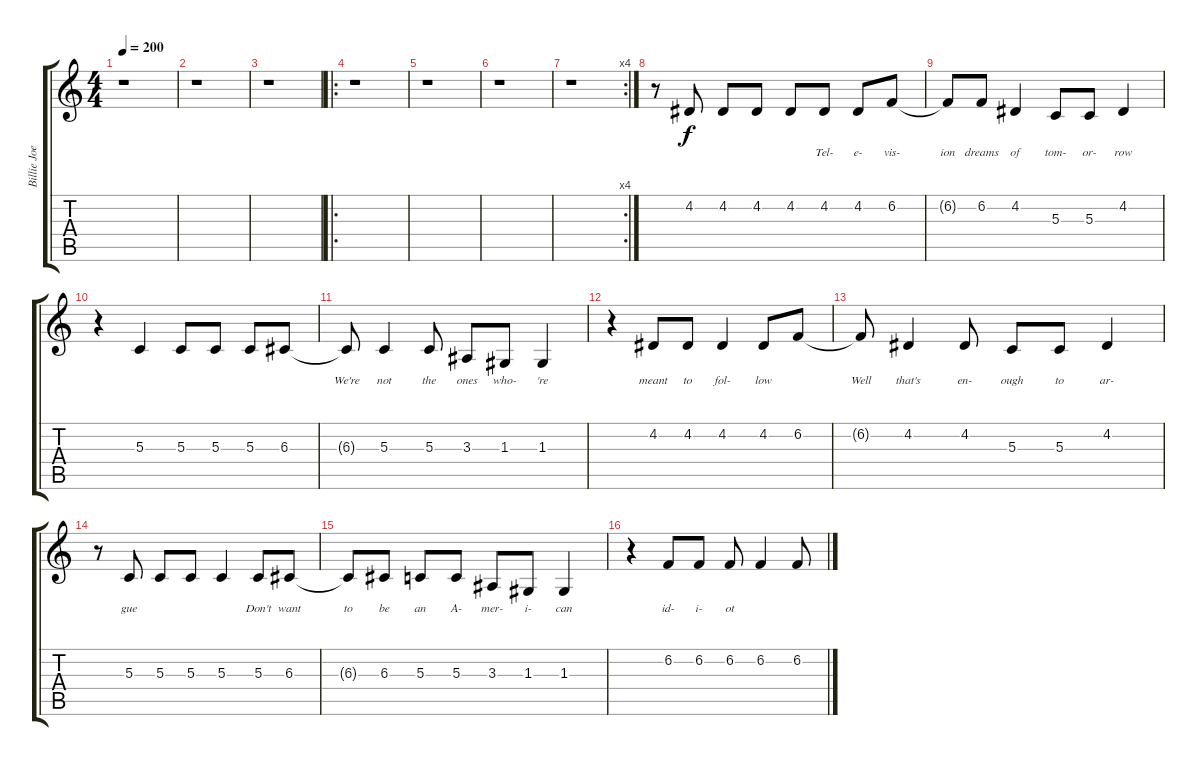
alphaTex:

\track ("Billie Joe Vocals" "Billie Joe") {instrument acousticgrandpiano}
\staff {score tabs}
\tuning (E4 B3 G3 D3 A2 E2) {hide}
\ts (4 4)
\tempo 200
\clef g2
\ks c
r.1{dy f} |
r.1 |
r.1 |
\ro
r.1 |
r.1 |
r.1 |
\rc 4
r.1 |
r.8 4.2.8{lyrics (0 "") lyrics (1 "") lyrics (2 "") lyrics (3 "") lyrics (4 "")} 4.2.8{lyrics (0 "") lyrics (1 "") lyrics (2 "") lyrics (3 "") lyrics (4 "")} 4.2.8{lyrics (0 "") lyrics (1 "") lyrics (2 "") lyrics (3 "") lyrics (4 "")} 4.2.8{lyrics (0 "") lyrics (1 "") lyrics (2 "") lyrics (3 "") lyrics (4 "")} 4.2.8{lyrics (0 "Tel-") lyrics (1 "") lyrics (2 "") lyrics (3 "") lyrics (4 "")} 4.2.8{lyrics (0 "e-") lyrics (1 "") lyrics (2 "") lyrics (3 "") lyrics (4 "")} 6.2.8{lyrics (0 "vis-") lyrics (1 "") lyrics (2 "") lyrics (3 "") lyrics (4 "")} |
6.2{t}.8{lyrics (0 "ion") lyrics (1 "") lyrics (2 "") lyrics (3 "") lyrics (4 "")} 6.2.8{lyrics (0 "dreams") lyrics (1 "") lyrics (2 "") lyrics (3 "") lyrics (4 "")} 4.2.4{lyrics (0 "of") lyrics (1 "") lyrics (2 "") lyrics (3 "") lyrics (4 "")} 5.3.8{lyrics (0 "tom-") lyrics (1 "") lyrics (2 "") lyrics (3 "") lyrics (4 "")} 5.3.8{lyrics (0 "or-") lyrics (1 "") lyrics (2 "") lyrics (3 "") lyrics (4 "")} 4.2.4{lyrics (0 "row") lyrics (1 "") lyrics (2 "") lyrics (3 "") lyrics (4 "")} |
r.4 5.3.4{lyrics (0 "") lyrics (1 "") lyrics (2 "") lyrics (3 "") lyrics (4 "")} 5.3.8{lyrics (0 "") lyrics (1 "") lyrics (2 "") lyrics (3 "") lyrics (4 "")} 5.3.8{lyrics (0 "") lyrics (1 "") lyrics (2 "") lyrics (3 "") lyrics (4 "")} 5.3.8{lyrics (0 "") lyrics (1 "") lyrics (2 "") lyrics (3 "") lyrics (4 "")} 6.3.8{lyrics (0 "") lyrics (1 "") lyrics (2 "") lyrics (3 "") lyrics (4 "")} |
6.3{t}.8{lyrics (0 "We're") lyrics (1 "") lyrics (2 "") lyrics (3 "") lyrics (4 "")} 5.3.4{lyrics (0 "not") lyrics (1 "") lyrics (2 "") lyrics (3 "") lyrics (4 "")} 5.3.8{lyrics (0 "the") lyrics (1 "") lyrics (2 "") lyrics (3 "") lyrics (4 "")} 3.3.8{lyrics (0 "ones") lyrics (1 "") lyrics (2 "") lyrics (3 "") lyrics (4 "")} 1.3.8{lyrics (0 "who-") lyrics (1 "") lyrics (2 "") lyrics (3 "") lyrics (4 "")} 1.3.4{lyrics (0 "'re") lyrics (1 "") lyrics (2 "") lyrics (3 "") lyrics (4 "")} |
r.4 4.2.8{lyrics (0 "meant") lyrics (1 "") lyrics (2 "") lyrics (3 "") lyrics (4 "")} 4.2.8{lyrics (0 "to") lyrics (1 "") lyrics (2 "") lyrics (3 "") lyrics (4 "")} 4.2.4{lyrics (0 "fol-") lyrics (1 "") lyrics (2 "") lyrics (3 "") lyrics (4 "")} 4.2.8{lyrics (0 "low") lyrics (1 "") lyrics (2 "") lyrics (3 "") lyrics (4 "")} 6.2.8{lyrics (0 "") lyrics (1 "") lyrics (2 "") lyrics (3 "") lyrics (4 "")} |
6.2{t}.8{lyrics (0 "Well") lyrics (1 "") lyrics (2 "") lyrics (3 "") lyrics (4 "")} 4.2.4{lyrics (0 "that's") lyrics (1 "") lyrics (2 "") lyrics (3 "") lyrics (4 "")} 4.2.8{lyrics (0 "en-") lyrics (1 "") lyrics (2 "") lyrics (3 "") lyrics (4 "")} 5.3.8{lyrics (0 "ough") lyrics (1 "") lyrics (2 "") lyrics (3 "") lyrics (4 "")} 5.3.8{lyrics (0 "to") lyrics (1 "") lyrics (2 "") lyrics (3 "") lyrics (4 "")} 4.2.4{lyrics (0 "ar-") lyrics (1 "") lyrics (2 "") lyrics (3 "") lyrics (4 "")} |
r.8 5.3.8{lyrics (0 "gue") lyrics (1 "") lyrics (2 "") lyrics (3 "") lyrics (4 "")} 5.3.8{lyrics (0 "") lyrics (1 "") lyrics (2 "") lyrics (3 "") lyrics (4 "")} 5.3.8{lyrics (0 "") lyrics (1 "") lyrics (2 "") lyrics (3 "") lyrics (4 "")} 5.3.4{lyrics (0 "") lyrics (1 "") lyrics (2 "") lyrics (3 "") lyrics (4 "")} 5.3.8{lyrics (0 "Don't") lyrics (1 "") lyrics (2 "") lyrics (3 "") lyrics (4 "")} 6.3.8{lyrics (0 "want") lyrics (1 "") lyrics (2 "") lyrics (3 "") lyrics (4 "")} |
6.3{t}.8{lyrics (0 "to") lyrics (1 "") lyrics (2 "") lyrics (3 "") lyrics (4 "")} 6.3.8{lyrics (0 "be") lyrics (1 "") lyrics (2 "") lyrics (3 "") lyrics (4 "")} 5.3.8{lyrics (0 "an") lyrics (1 "") lyrics (2 "") lyrics (3 "") lyrics (4 "")} 5.3.8{lyrics (0 "A-") lyrics (1 "") lyrics (2 "") lyrics (3 "") lyrics (4 "")} 3.3.8{lyrics (0 "mer-") lyrics (1 "") lyrics (2 "") lyrics (3 "") lyrics (4 "")} 1.3.8{lyrics (0 "i-") lyrics (1 "") lyrics (2 "") lyrics (3 "") lyrics (4 "")} 1.3.4{lyrics (0 "can") lyrics (1 "") lyrics (2 "") lyrics (3 "") lyrics (4 "")} |
r.4 6.2.8{lyrics (0 "id-") lyrics (1 "") lyrics (2 "") lyrics (3 "") lyrics (4 "")} 6.2.8{lyrics (0 "i-") lyrics (1 "") lyrics (2 "") lyrics (3 "") lyrics (4 "")} 6.2.8{lyrics (0 "ot") lyrics (1 "") lyrics (2 "") lyrics (3 "") lyrics (4 "")} 6.2.4{lyrics (0 "") lyrics (1 "") lyrics (2 "") lyrics (3 "") lyrics (4 "")} 6.2.8{lyrics (0 "") lyrics (1 "") lyrics (2 "") lyrics (3 "") lyrics (4 "")}
